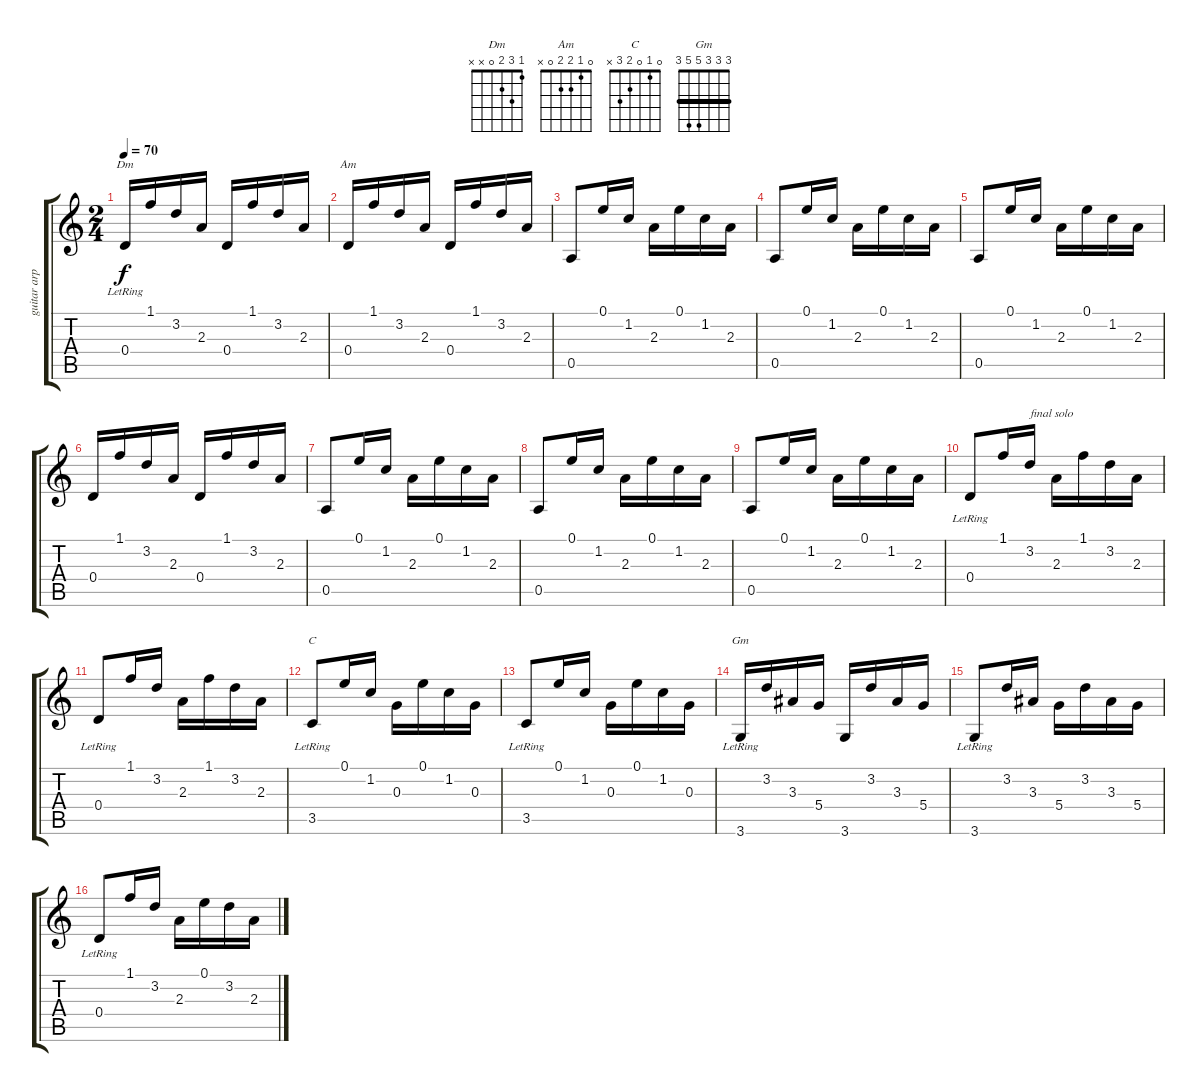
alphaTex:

\track ("guitar arpej" "guitar arp") {instrument acousticguitarsteel}
\staff {score tabs}
\tuning (E4 B3 G3 D3 A2 E2) {hide}
\chord ("Dm" 1 3 2 0 x x)
\chord ("Am" 0 1 2 2 0 x)
\chord ("C" 0 1 0 2 3 x)
\chord ("Gm" 3 3 3 5 5 3) {barre 3}
\ts (2 4)
\tempo 70
\clef g2
\ks c
0.4{lr}.16{ch "Dm" dy f} 1.1.16 3.2.16 2.3.16 0.4.16 1.1.16 3.2.16 2.3.16 |
0.4.16{ch "Am" volume 7} 1.1.16 3.2.16 2.3.16 0.4.16 1.1.16 3.2.16 2.3.16 |
0.5.8 0.1.16 1.2.16 2.3.16 0.1.16 1.2.16 2.3.16 |
0.5.8 0.1.16 1.2.16 2.3.16 0.1.16 1.2.16 2.3.16 |
0.5.8 0.1.16 1.2.16 2.3.16 0.1.16 1.2.16 2.3.16 |
0.4.16{volume 7} 1.1.16 3.2.16 2.3.16 0.4.16 1.1.16 3.2.16 2.3.16 |
0.5.8 0.1.16 1.2.16 2.3.16 0.1.16 1.2.16 2.3.16 |
0.5.8 0.1.16 1.2.16 2.3.16 0.1.16 1.2.16 2.3.16 |
0.5.8 0.1.16 1.2.16 2.3.16 0.1.16 1.2.16 2.3.16 |
0.4{lr}.8 1.1.16 3.2.16{txt "final solo"} 2.3.16 1.1.16 3.2.16 2.3.16 |
0.4{lr}.8 1.1.16 3.2.16 2.3.16 1.1.16 3.2.16 2.3.16 |
3.5{lr}.8{ch "C"} 0.1.16 1.2.16 0.3.16 0.1.16 1.2.16 0.3.16 |
3.5{lr}.8 0.1.16 1.2.16 0.3.16 0.1.16 1.2.16 0.3.16 |
3.6{lr}.16{ch "Gm"} 3.2.16 3.3.16 5.4.16 3.6.16 3.2.16 3.3.16 5.4.16 |
3.6{lr}.8 3.2.16 3.3.16 5.4.16 3.2.16 3.3.16 5.4.16 |
0.4{lr}.8 1.1.16 3.2.16 2.3.16 0.1.16 3.2.16 2.3.16
